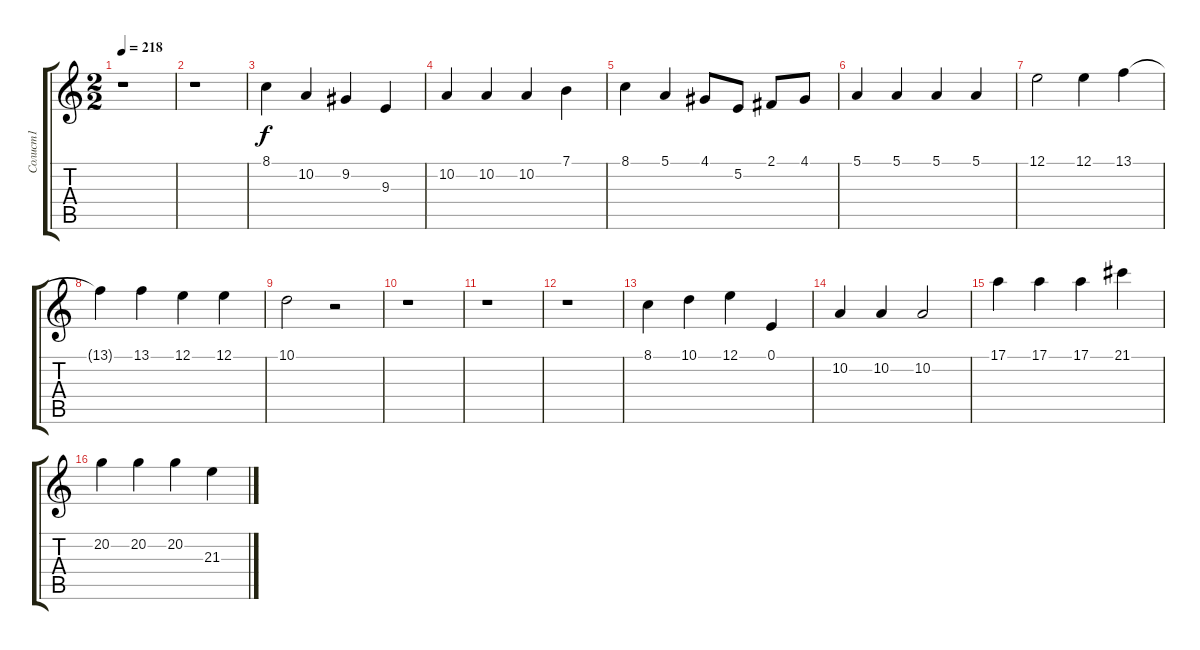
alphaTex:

\track ("Солист1" "Солист1") {instrument acousticgrandpiano}
\staff {score tabs}
\tuning (E4 B3 G3 D3 A2 E2) {hide}
\ts (2 2)
\tempo 218
\clef g2
\ks c
r.1{dy f} |
r.1 |
8.1.4 10.2.4 9.2.4 9.3.4 |
10.2.4 10.2.4 10.2.4 7.1.4 |
8.1.4 5.1.4 4.1.8 5.2.8 2.1.8 4.1.8 |
5.1.4 5.1.4 5.1.4 5.1.4 |
12.1.2 12.1.4 13.1.4 |
13.1{t}.4 13.1.4 12.1.4 12.1.4 |
10.1.2 r.2 |
r.1 |
r.1 |
r.1 |
8.1.4 10.1.4 12.1.4 0.1.4 |
10.2.4 10.2.4 10.2.2 |
17.1.4 17.1.4 17.1.4 21.1.4 |
20.2.4 20.2.4 20.2.4 21.3.4
